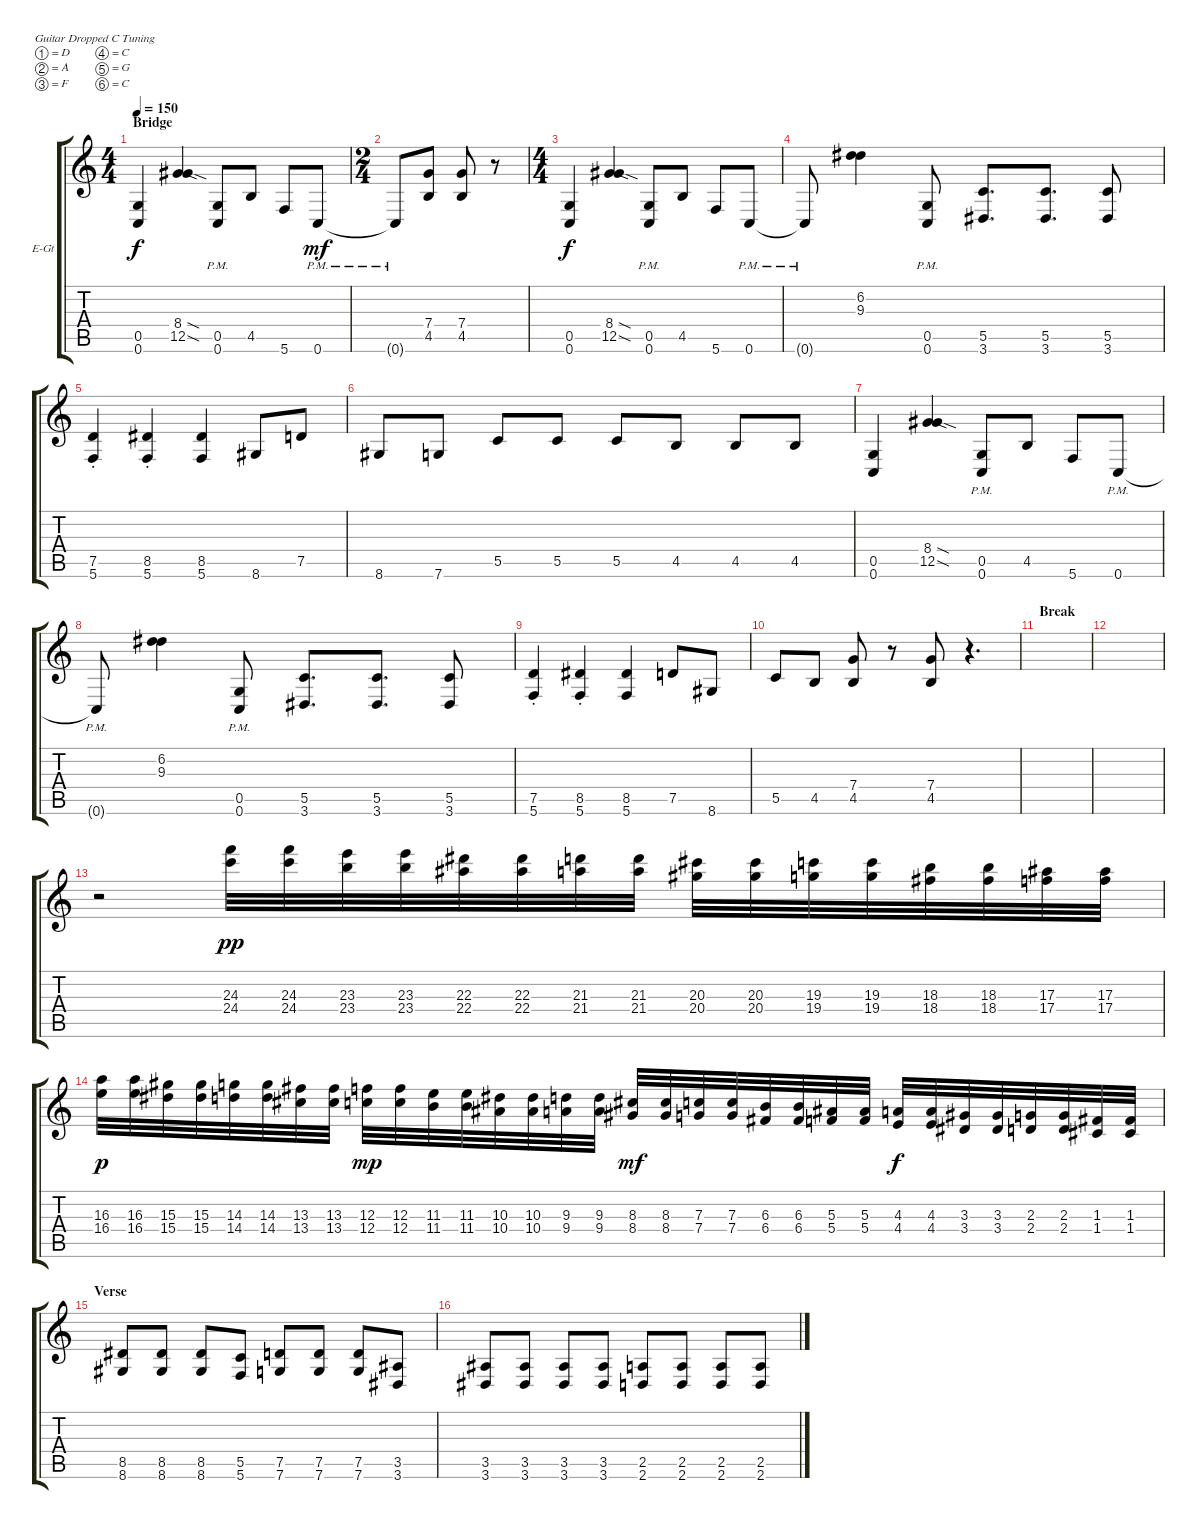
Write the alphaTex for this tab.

\defaultSystemsLayout 4
\bracketExtendMode groupsimilarinstruments
\firstSystemTrackNameOrientation horizontal
\otherSystemsTrackNameOrientation horizontal
\track ("Alex" "E-Gt") {instrument distortionguitar}
\staff {score tabs}
\tuning (D4 A3 F3 C3 G2 C2)
\ts (4 4)
\section ("" "Bridge")
\tempo 150
\clef g2
\ks c
(0.6 0.5).4{dy f} (12.5{sod} 8.4{sod}).4 (0.6{pm} 0.5{pm}).8 4.5.8 5.6.8 0.6{pm}.8{dy mf} |
\ts (2 4)
0.6{pm t}.8 (4.5 7.4).8 (4.5 7.4).8 r.8 |
\ts (4 4)
(0.6 0.5).4{dy f} (12.5{sod} 8.4{sod}).4 (0.6{pm} 0.5{pm}).8 4.5.8 5.6.8 0.6{pm}.8 |
0.6{pm t}.8 (9.3 6.2).4 (0.6{pm} 0.5{pm}).8 (3.6 5.5).8{d} (3.6 5.5).8{d} (3.6 5.5).8 |
(5.6{st} 7.5{st}).4 (8.5{st} 5.6{st}).4 (8.5 5.6).4 8.6.8 7.5.8 |
8.6.8 7.6.8 5.5.8 5.5.8 5.5.8 4.5.8 4.5.8 4.5.8 |
(0.6 0.5).4 (12.5{sod} 8.4{sod}).4 (0.6{pm} 0.5{pm}).8 4.5.8 5.6.8 0.6{pm}.8 |
0.6{pm t}.8 (9.3 6.2).4 (0.6{pm} 0.5{pm}).8 (3.6 5.5).8{d} (3.6 5.5).8{d} (3.6 5.5).8 |
(5.6{st} 7.5{st}).4 (8.5{st} 5.6{st}).4 (8.5 5.6).4 7.5.8 8.6.8 |
5.5.8 4.5.8 (4.5 7.4).8 r.8 (4.5 7.4).8 r.4{d} |
\section ("" "Break")
|
|
\scale
0.459411 r.2 (24.3 24.4).32{dy pp} (24.3 24.4).32 (23.3 23.4).32 (23.3 23.4).32 (22.3 22.4).32 (22.3 22.4).32 (21.3 21.4).32 (21.3 21.4).32 (20.3 20.4).32 (20.3 20.4).32 (19.3 19.4).32 (19.3 19.4).32 (18.3 18.4).32 (18.3 18.4).32 (17.3 17.4).32 (17.3 17.4).32 |
\scale
0.54105 (16.3 16.4).32{dy p} (16.3 16.4).32 (15.3 15.4).32 (15.3 15.4).32 (14.3 14.4).32 (14.3 14.4).32 (13.3 13.4).32 (13.3 13.4).32 (12.3 12.4).32{dy mp} (12.3 12.4).32 (11.3 11.4).32 (11.3 11.4).32 (10.3 10.4).32 (10.3 10.4).32 (9.3 9.4).32 (9.3 9.4).32 (8.3 8.4).32{dy mf} (8.3 8.4).32 (7.3 7.4).32 (7.3 7.4).32 (6.3 6.4).32 (6.3 6.4).32 (5.3 5.4).32 (5.3 5.4).32 (4.3 4.4).32{dy f} (4.3 4.4).32 (3.3 3.4).32 (3.3 3.4).32 (2.4 2.3).32 (2.4 2.3).32 (1.4 1.3).32 (1.4 1.3).32 |
\section ("" "Verse")
(8.6 8.5).8 (8.5 8.6).8 (8.6 8.5).8 (5.5 5.6).8 (7.5 7.6).8 (7.6 7.5).8 (7.5 7.6).8 (3.6 3.5).8 |
(3.5 3.6).8 (3.6 3.5).8 (3.5 3.6).8 (3.6 3.5).8 (2.5 2.6).8 (2.6 2.5).8 (2.5 2.6).8 (2.5 2.6).8
